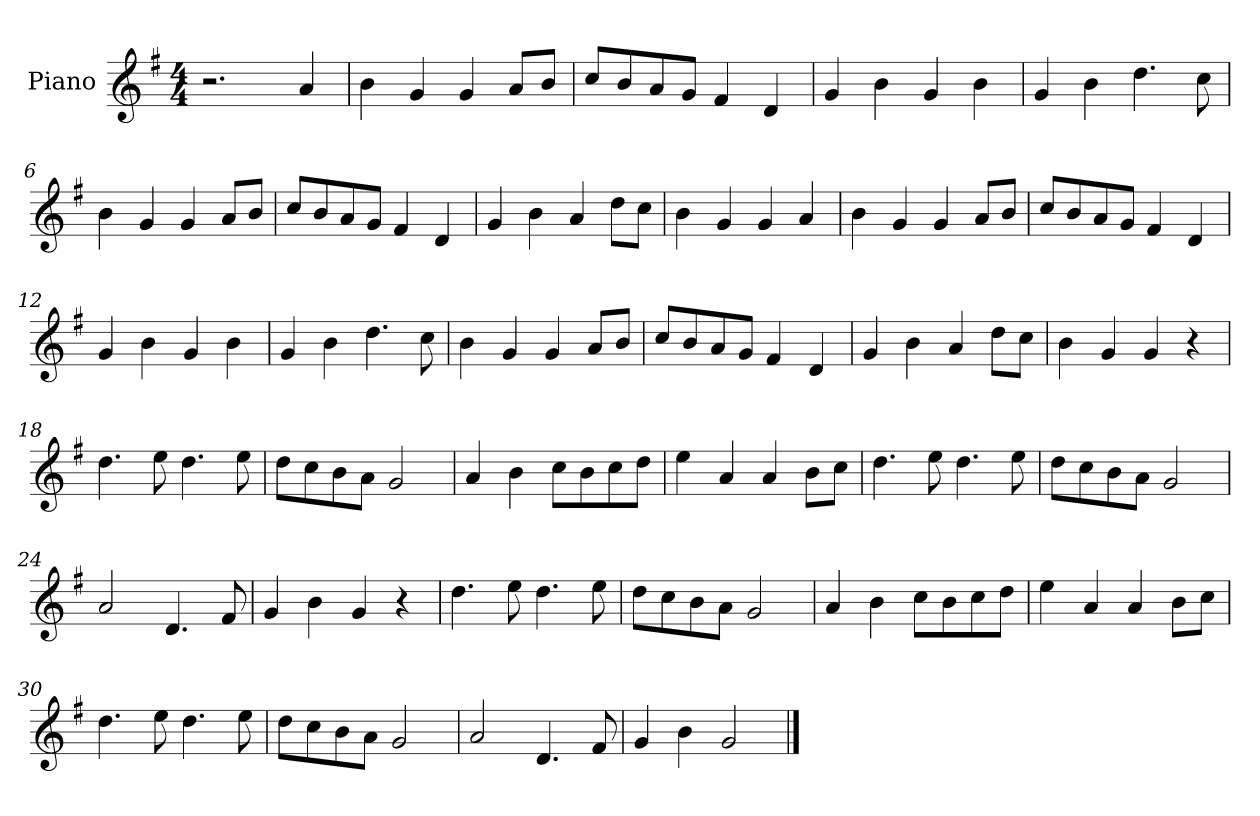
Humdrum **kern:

**kern
*part1
*staff1
*I"Piano
*I'Pno
*clefG2
*k[f#]
*M4/4
=1
2.r
4a/
=2
4b\
4g/
4g/
8a/L
8b/J
=3
8cc/L
8b/
8a/
8g/J
4f#/
4d/
=4
4g/
4b\
4g/
4b\
=5
4g/
4b\
4.dd\
8cc\
=6
4b\
4g/
4g/
8a/L
8b/J
=7
8cc/L
8b/
8a/
8g/J
4f#/
4d/
=8
4g/
4b\
4a/
8dd\L
8cc\J
=9
4b\
4g/
4g/
4a/
=10
4b\
4g/
4g/
8a/L
8b/J
=11
8cc/L
8b/
8a/
8g/J
4f#/
4d/
=12
4g/
4b\
4g/
4b\
=13
4g/
4b\
4.dd\
8cc\
=14
4b\
4g/
4g/
8a/L
8b/J
=15
8cc/L
8b/
8a/
8g/J
4f#/
4d/
=16
4g/
4b\
4a/
8dd\L
8cc\J
=17
4b\
4g/
4g/
4r
=18
4.dd\
8ee\
4.dd\
8ee\
=19
8dd\L
8cc\
8b\
8a\J
2g/
=20
4a/
4b\
8cc\L
8b\
8cc\
8dd\J
=21
4ee\
4a/
4a/
8b\L
8cc\J
=22
4.dd\
8ee\
4.dd\
8ee\
=23
8dd\L
8cc\
8b\
8a\J
2g/
=24
2a/
4.d/
8f#/
=25
4g/
4b\
4g/
4r
=26
4.dd\
8ee\
4.dd\
8ee\
=27
8dd\L
8cc\
8b\
8a\J
2g/
=28
4a/
4b\
8cc\L
8b\
8cc\
8dd\J
=29
4ee\
4a/
4a/
8b\L
8cc\J
=30
4.dd\
8ee\
4.dd\
8ee\
=31
8dd\L
8cc\
8b\
8a\J
2g/
=32
2a/
4.d/
8f#/
=33
4g/
4b\
2g/
==
*-
